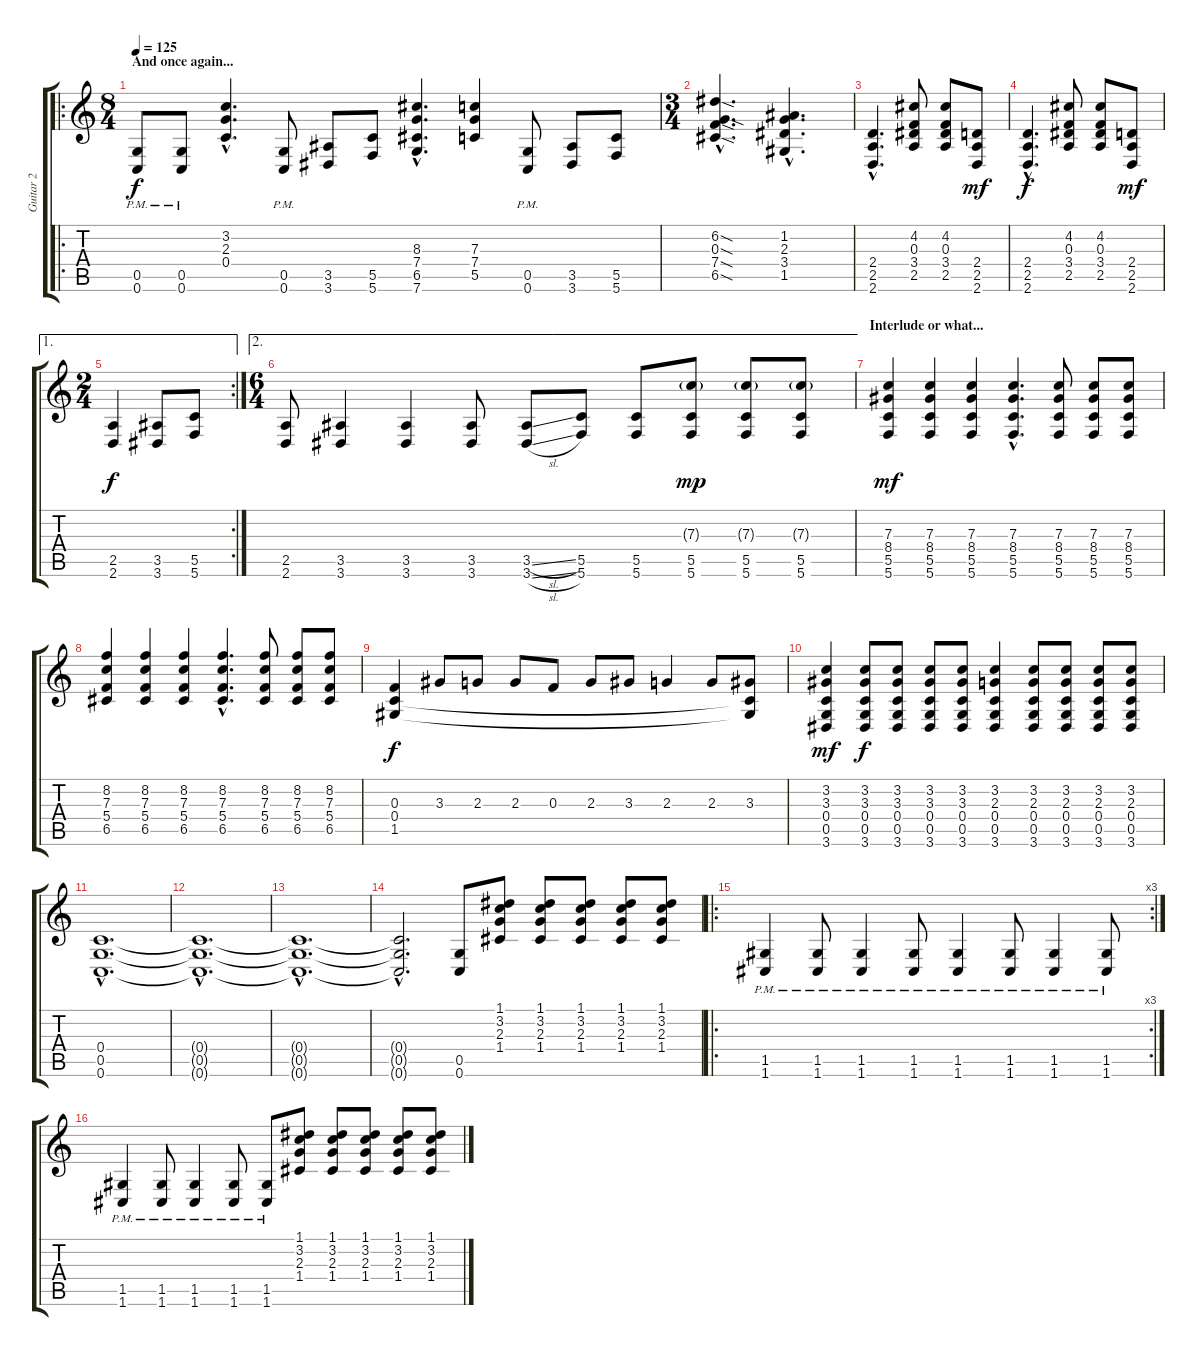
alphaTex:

\track ("Guitar 2" "Guitar 2") {instrument distortionguitar}
\staff {score tabs}
\tuning (D4 A3 F3 C3 G2 C2) {hide}
\ro
\ts (8 4)
\section ("" "And once again...")
\tempo 125
\clef g2
\ks c
(0.5{pm} 0.6{pm}).8{dy f} (0.5{pm} 0.6{pm}).8 (3.2{hac} 2.3{hac} 0.4{hac}).4{d} (0.5{pm} 0.6{pm}).8 (3.5 3.6).8 (5.5 5.6).8 (8.3{hac} 7.4{hac} 6.5{hac} 7.6{hac}).4{d} (7.3 7.4 5.5).4 (0.5{pm} 0.6{pm}).8 (3.5 3.6).8 (5.5 5.6).8 |
\ts (3 4)
(6.2{sod hac} 0.3{sod hac} 7.4{sod hac} 6.5{sod hac}).4{d} (1.2{hac} 2.3{hac} 3.4{hac} 1.5{hac}).4{d} |
(2.4{hac} 2.5{hac} 2.6{hac}).4{d} (4.2 0.3 3.4 2.5).8 (4.2 0.3 3.4 2.5).8 (2.4 2.5 2.6).8{dy mf} |
(2.4{hac} 2.5{hac} 2.6{hac}).4{d dy f} (4.2 0.3 3.4 2.5).8 (4.2 0.3 3.4 2.5).8 (2.4 2.5 2.6).8{dy mf} |
\ae 1
\rc 2
\ts (2 4)
(2.5 2.6).4{dy f} (3.5 3.6).8 (5.5 5.6).8 |
\ae 2
\ts (6 4)
(2.5 2.6).8 (3.5 3.6).4 (3.5 3.6).4 (3.5 3.6).8 (3.5{sl} 3.6{sl}).8 (5.5 5.6).8 (5.5 5.6).8 (7.3{g} 5.5 5.6).8{dy mp} (7.3{g} 5.5 5.6).8 (7.3{g} 5.5 5.6).8 |
\section ("" "Interlude or what...")
(7.3 8.4 5.5 5.6).4{dy mf} (7.3 8.4 5.5 5.6).4 (7.3 8.4 5.5 5.6).4 (7.3{hac} 8.4{hac} 5.5{hac} 5.6{hac}).4{d} (7.3 8.4 5.5 5.6).8 (7.3 8.4 5.5 5.6).8 (7.3 8.4 5.5 5.6).8 |
(8.2 7.3 5.4 6.5).4 (8.2 7.3 5.4 6.5).4 (8.2 7.3 5.4 6.5).4 (8.2{hac} 7.3{hac} 5.4{hac} 6.5{hac}).4{d} (8.2 7.3 5.4 6.5).8 (8.2 7.3 5.4 6.5).8 (8.2 7.3 5.4 6.5).8 |
(0.3 0.4 1.5).4{dy f} 3.3.8 2.3.8 2.3.8 0.3.8 2.3.8 3.3.8 2.3.4 2.3.8 (3.3 0.4{t} 1.5{t}).8 |
(3.2 3.3 0.4 0.5 3.6).4{dy mf} (3.2 3.3 0.4 0.5 3.6).8{dy f} (3.2 3.3 0.4 0.5 3.6).8 (3.2 3.3 0.4 0.5 3.6).8 (3.2 3.3 0.4 0.5 3.6).8 (3.2 2.3 0.4 0.5 3.6).4 (3.2 2.3 0.4 0.5 3.6).8 (3.2 2.3 0.4 0.5 3.6).8 (3.2 2.3 0.4 0.5 3.6).8 (3.2 2.3 0.4 0.5 3.6).8 |
(0.4{hac} 0.5{hac} 0.6{hac}).1{d} |
(0.4{hac t} 0.5{hac t} 0.6{hac t}).1{d} |
(0.4{hac t} 0.5{hac t} 0.6{hac t}).1{d} |
(0.4{hac t} 0.5{hac t} 0.6{hac t}).2{d} (0.5 0.6).8 (1.1 3.2 2.3 1.4).8 (1.1 3.2 2.3 1.4).8 (1.1 3.2 2.3 1.4).8 (1.1 3.2 2.3 1.4).8 (1.1 3.2 2.3 1.4).8 |
\ro
\rc 3
(1.5{pm} 1.6{pm}).4 (1.5{pm} 1.6{pm}).8 (1.5{pm} 1.6{pm}).4 (1.5{pm} 1.6{pm}).8 (1.5{pm} 1.6{pm}).4 (1.5{pm} 1.6{pm}).8 (1.5{pm} 1.6{pm}).4 (1.5{pm} 1.6{pm}).8 |
(1.5{pm} 1.6{pm}).4 (1.5{pm} 1.6{pm}).8 (1.5{pm} 1.6{pm}).4 (1.5{pm} 1.6{pm}).8 (1.5{pm} 1.6{pm}).8 (1.1 3.2 2.3 1.4).8 (1.1 3.2 2.3 1.4).8 (1.1 3.2 2.3 1.4).8 (1.1 3.2 2.3 1.4).8 (1.1 3.2 2.3 1.4).8
